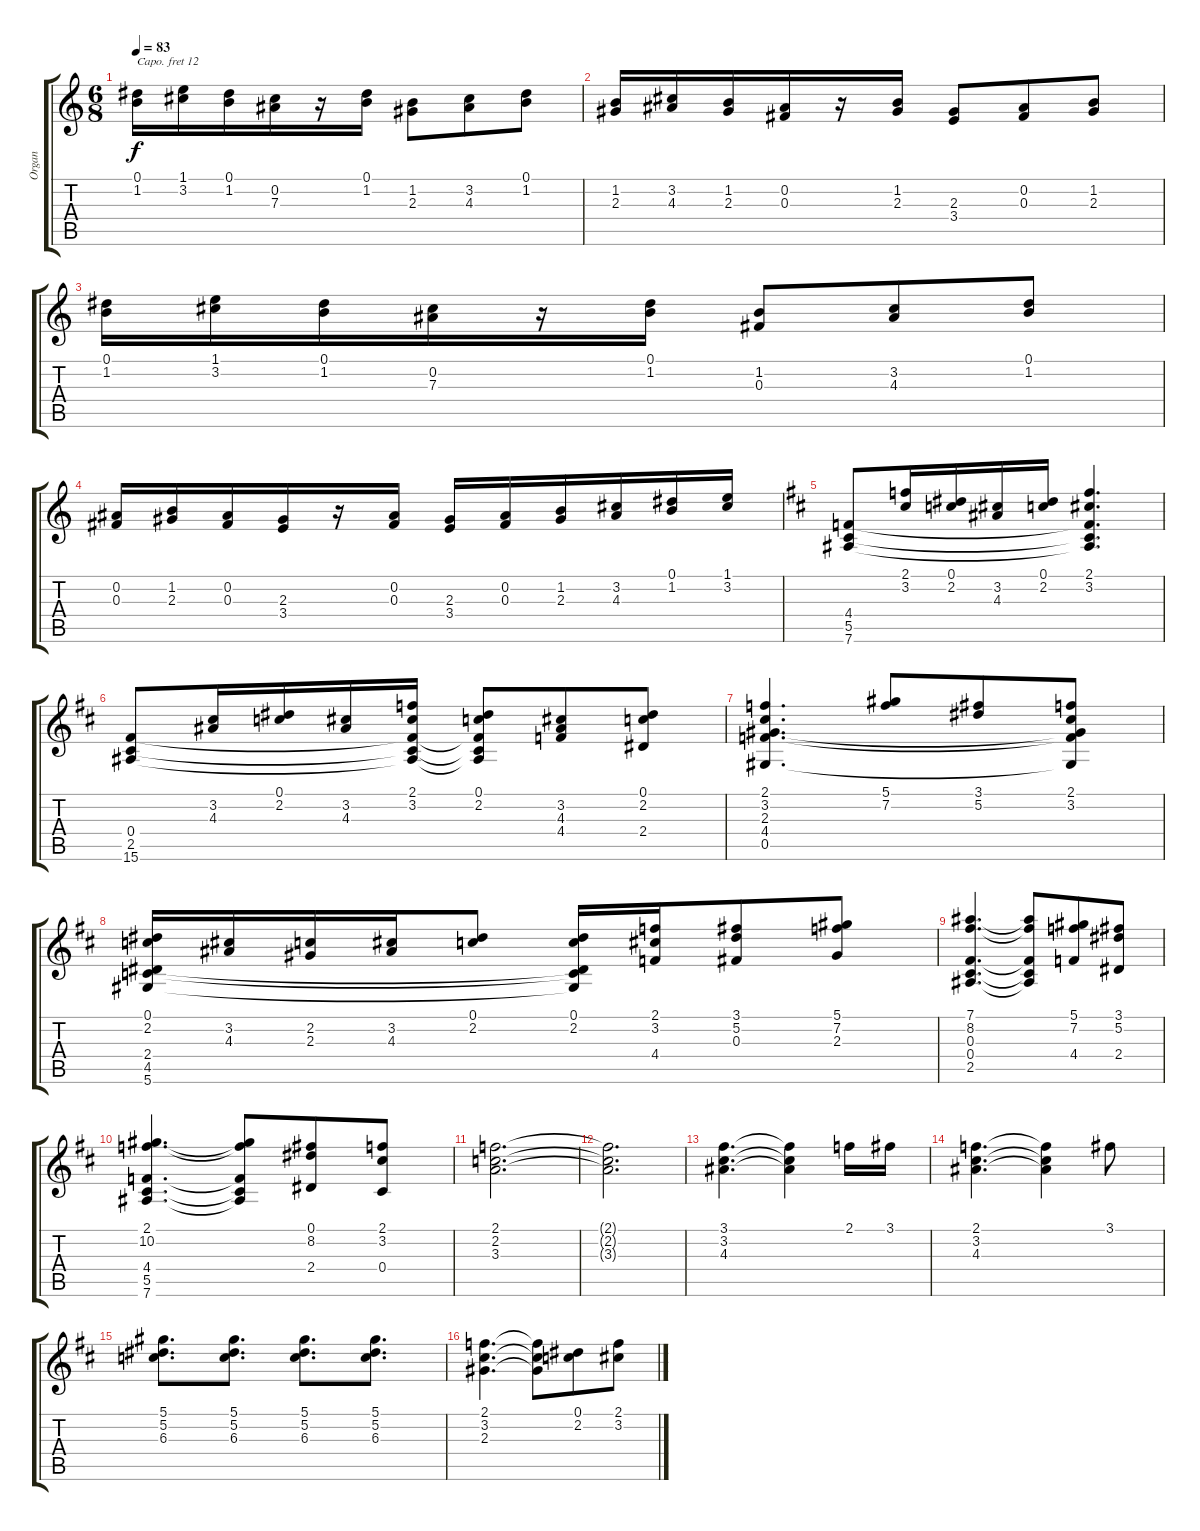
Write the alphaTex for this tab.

\track ("Organ" "Organ") {instrument churchorgan}
\staff {score tabs}
\capo 12
\tuning (Eb4 Bb3 Gb3 Db3 Ab2 Eb2) {hide}
\ts (6 8)
\tempo 83
\clef g2
\ks c
(0.1 1.2).16{dy f} (1.1 3.2).16 (0.1 1.2).16 (0.2 7.3).16 r.16 (0.1 1.2).16 (1.2 2.3).8 (3.2 4.3).8 (0.1 1.2).8 |
(1.2 2.3).16 (3.2 4.3).16 (1.2 2.3).16 (0.2 0.3).16 r.16 (1.2 2.3).16 (2.3 3.4).8 (0.2 0.3).8 (1.2 2.3).8 |
(0.1 1.2).16 (1.1 3.2).16 (0.1 1.2).16 (0.2 7.3).16 r.16 (0.1 1.2).16 (1.2 0.3).8 (3.2 4.3).8 (0.1 1.2).8 |
(0.2 0.3).16 (1.2 2.3).16 (0.2 0.3).16 (2.3 3.4).16 r.16 (0.2 0.3).16 (2.3 3.4).16 (0.2 0.3).16 (1.2 2.3).16 (3.2 4.3).16 (0.1 1.2).16 (1.1 3.2).16 |
\ks d
(4.4 5.5 7.6).8 (2.1 3.2).16 (0.1 2.2).16 (3.2 4.3).16 (0.1 2.2).16 (2.1 3.2 4.4{t} 5.5{t} 7.6{t}).4{d} |
(0.4 2.5 15.6).8 (3.2 4.3).16 (0.1 2.2).16 (3.2 4.3).16 (2.1 3.2 0.4{t} 2.5{t} 15.6{t}).16 (0.1 2.2 0.4{t} 2.5{t} 15.6{t}).8 (3.2 4.3 4.4).8 (0.1 2.2 2.4).8 |
(2.1 3.2 2.3 4.4 0.5).4{d} (5.1 7.2).8 (3.1 5.2).8 (2.1 3.2 2.3{t} 4.4{t} 0.5{t}).8 |
(0.1 2.2 2.4 4.5 5.6).16 (3.2 4.3).16 (2.2 2.3).16 (3.2 4.3).16 (0.1 2.2).8 (0.1 2.2 2.4{t} 4.5{t} 5.6{t}).16 (2.1 3.2 4.4).16 (3.1 5.2 0.3).8 (5.1 7.2 2.3).8 |
(7.1 8.2 0.3 0.4 2.5).4{d} (7.1{t} 8.2{t} 0.3{t} 0.4{t} 2.5{t}).8 (5.1 7.2 4.4).8 (3.1 5.2 2.4).8 |
(2.1 10.2 4.4 5.5 7.6).4{d} (2.1{t} 10.2{t} 4.4{t} 5.5{t} 7.6{t}).8 (0.1 8.2 2.4).8 (2.1 3.2 0.4).8 |
(2.1 2.2 3.3).2{d} |
(2.1{t} 2.2{t} 3.3{t}).2{d} |
(3.1 3.2 4.3).4{d} (3.1{t} 3.2{t} 4.3{t}).4 2.1.16 3.1.16 |
(2.1 3.2 4.3).4{d} (2.1{t} 3.2{t} 4.3{t}).4 3.1.8 |
(5.1 5.2 6.3).8{d} (5.1 5.2 6.3).8{d} (5.1 5.2 6.3).8{d} (5.1 5.2 6.3).8{d} |
(2.1 3.2 2.3).4{d} (2.1{t} 3.2{t} 2.3{t}).8 (0.1 2.2).8 (2.1 3.2).8
